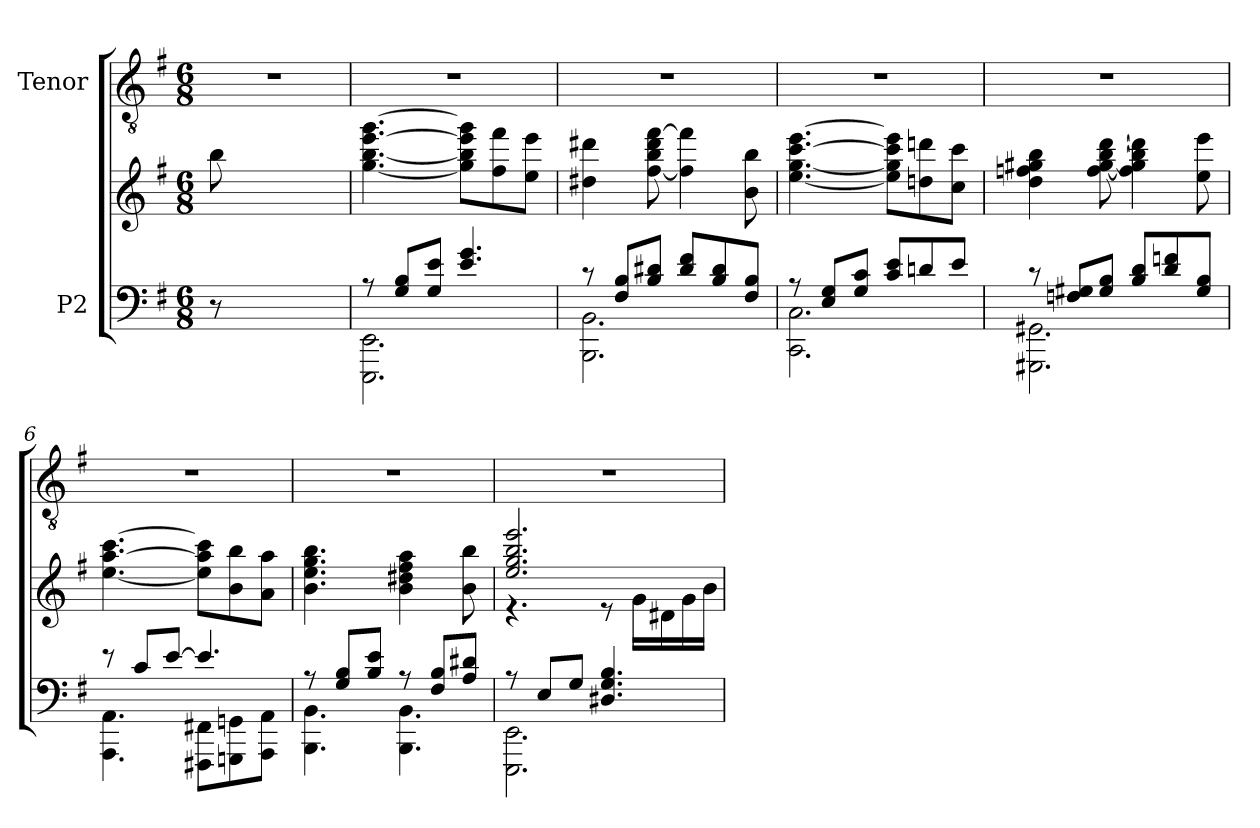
**kern	**kern	**kern
*part2	*part2	*part1
*staff3	*staff2	*staff1
*I"P2	*	*I"Tenor
!!LO:PB:g=z
*clefF4	*clefG2	*clefGv2
*	*	*ITrd7c12
*k[f#]	*k[f#]	*k[f#]
*e:	*e:	*e:
*M6/8	*M6/8	*M6/8
=1	=1	=1
!	!	!LO:N:vis=1
8r	8bbi\	2.r
2ryy	2ryy	.
8ryy	8ryy	.
=2	=2	=2
*^	*	*
!	!	!	!LO:N:vis=1
8r	2.EEEi\ 2.EEi	[<4.ggi\ [<4.bbi [>4.eeei [>4.gggi	2.r
8Gi/ 8BiL	.	.	.
8Gi/ 8eiJ	.	.	.
4.ei/ 4.gi	.	8ggi\] 8bbi] 8eeei] 8gggi]L	.
.	.	8ff#i\ 8fff#i	.
.	.	8eei\ 8eeeiJ	.
=3	=3	=3	=3
!	!	!	!LO:N:vis=1
8r	2.BBBi\ 2.BBi	4dd#Xi\ 4ddd#Xi	2.r
8F#i/ 8BiL	.	.	.
8Bi/ 8d#XiJ	.	[<8ff#i\ 8bbi 8ddd#i [>8fff#i	.
8d#i/ 8f#iL	.	4ff#i\] 4fff#i]	.
8Bi/ 8d#i	.	.	.
8F#i/ 8BiJ	.	8bi\ 8bbi	.
=4	=4	=4	=4
!	!	!	!LO:N:vis=1
8r	2.CCi\ 2.Ci	[<4.eei\ [<4.ggi [>4.ccci [>4.eeei	2.r
8Ei/ 8GiL	.	.	.
8Gi/ 8ciJ	.	.	.
8ci/ 8eiL	.	8eei\] 8ggi] 8ccci] 8eeei]L	.
8dni/	.	8ddni\ 8dddni	.
8ei/J	.	8cci\ 8ccciJ	.
=5	=5	=5	=5
!	!	!	!LO:N:vis=1
8r	2.GGG#Xi\ 2.GG#Xi	4ddi\ 4ffni 4gg#Xi 4bbi	2.r
8Fni/ 8G#XiL	.	.	.
8G#i/ 8BiJ	.	[<8ffi\ [>8gg#i [>8bbi [>8dddi	.
8Bi/ 8diL	.	4ffi\] 4gg#i] 4bbi] 4dddi]	.
8di/ 8fni	.	.	.
8G#i/ 8BiJ	.	8eei\ 8eeei	.
=6	=6	=6	=6
!	!	!	!LO:N:vis=1
8r	4.AAAi\ 4.AAi	[<4.eei\ [>4.aai [>4.ccci	2.r
8ci/L	.	.	.
[>8ei/J	.	.	.
4.ei/]	8FFF#Xi\ 8FF#XiL	8eei\] 8aai] 8ccci]L	.
.	8GGGni\ 8GGni	8bi\ 8bbi	.
.	8AAAi\ 8AAiJ	8ai\ 8aaiJ	.
!!LO:LB:g=z
=7	=7	=7	=7
!	!	!	!LO:N:vis=1
8r	4.BBBi\ 4.BBi	4.bi\ 4.eei 4.ggi 4.bbi	2.r
8Gi/ 8BiL	.	.	.
8Bi/ 8eiJ	.	.	.
8r	4.BBBi\ 4.BBi	4bi\ 4dd#Xi 4ff#i 4aai	.
8F#i/ 8BiL	.	.	.
8Ai/ 8d#XiJ	.	8bi\ 8bbi	.
=8	=8	=8	=8
*	*	*^	*
!	!	!	!	!LO:N:vis=1
8r	2.EEEi\ 2.EEi	2.eei/ 2.ggi 2.bbi 2.eeei	4.r	2.r
8Ei/L	.	.	.	.
8Gi/J	.	.	.	.
4.D#Xi/ 4.Gi 4.Bi	.	.	8r	.
.	.	.	16gi\LL	.
.	.	.	16d#Xi\	.
.	.	.	16gi\	.
.	.	.	16bi\JJ	.
*v	*v	*	*	*
*	*v	*v	*
=	=	=
*-	*-	*-
